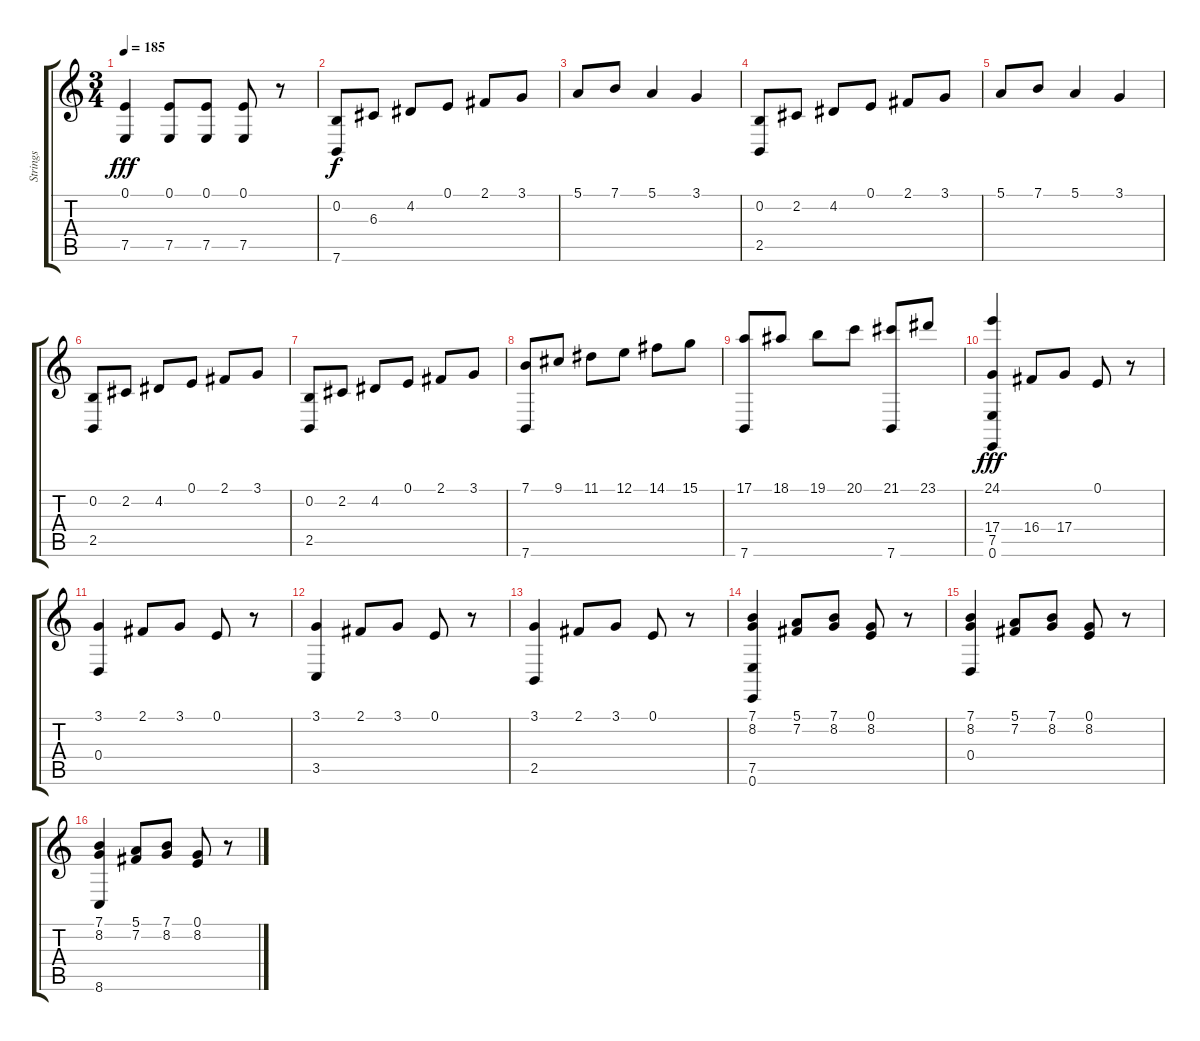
\track ("Strings" "Strings") {instrument stringensemble1}
\staff {score tabs}
\tuning (E4 B3 G3 D3 A2 E2) {hide}
\ts (3 4)
\tempo 185
\clef g2
\ks c
(0.1 7.5).4{dy fff} (0.1 7.5).8 (0.1 7.5).8 (0.1 7.5).8 r.8 |
(0.2 7.6).8{dy f} 6.3.8 4.2.8 0.1.8 2.1.8 3.1.8 |
5.1.8 7.1.8 5.1.4 3.1.4 |
(0.2 2.5).8 2.2.8 4.2.8 0.1.8 2.1.8 3.1.8 |
5.1.8 7.1.8 5.1.4 3.1.4 |
(0.2 2.5).8 2.2.8 4.2.8 0.1.8 2.1.8 3.1.8 |
(0.2 2.5).8 2.2.8 4.2.8 0.1.8 2.1.8 3.1.8 |
(7.1 7.6).8 9.1.8 11.1.8 12.1.8 14.1.8 15.1.8 |
(17.1 7.6).8 18.1.8 19.1.8 20.1.8 (21.1 7.6).8 23.1.8 |
(24.1 17.4 7.5 0.6).4{dy fff} 16.4.8 17.4.8 0.1.8 r.8 |
(3.1 0.4).4 2.1.8 3.1.8 0.1.8 r.8 |
(3.1 3.5).4 2.1.8 3.1.8 0.1.8 r.8 |
(3.1 2.5).4 2.1.8 3.1.8 0.1.8 r.8 |
(7.1 8.2 7.5 0.6).4 (5.1 7.2).8 (7.1 8.2).8 (0.1 8.2).8 r.8 |
(7.1 8.2 0.4).4 (5.1 7.2).8 (7.1 8.2).8 (0.1 8.2).8 r.8 |
(7.1 8.2 8.6).4 (5.1 7.2).8 (7.1 8.2).8 (0.1 8.2).8 r.8
